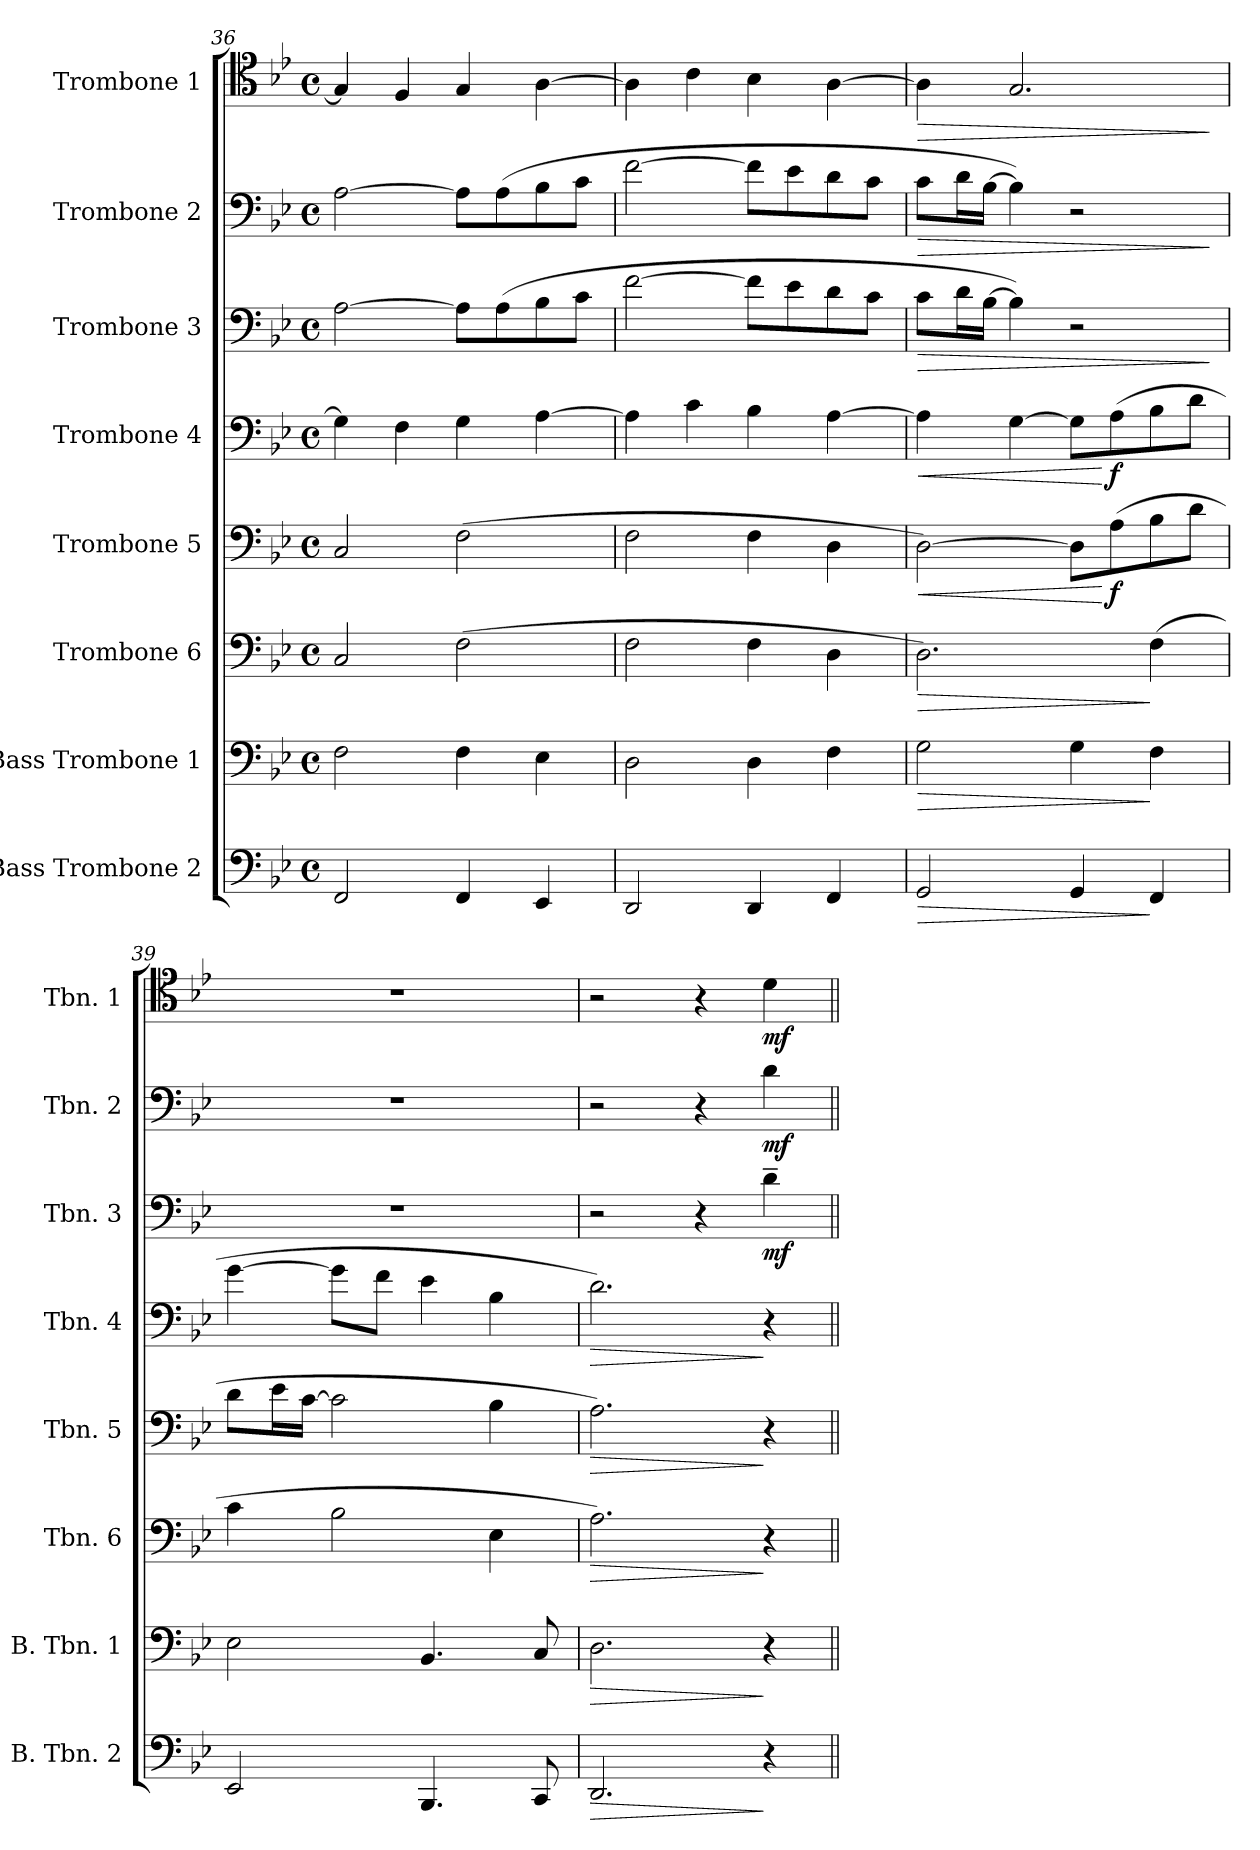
**kern	**dynam	**kern	**dynam	**kern	**dynam	**kern	**dynam	**kern	**dynam	**kern	**dynam	**kern	**dynam	**kern	**dynam
*part8	*part8	*part7	*part7	*part6	*part6	*part5	*part5	*part4	*part4	*part3	*part3	*part2	*part2	*part1	*part1
*staff8	*staff8	*staff7	*staff7	*staff6	*staff6	*staff5	*staff5	*staff4	*staff4	*staff3	*staff3	*staff2	*staff2	*staff1	*staff1
*I"Bass Trombone 2	*	*I"Bass Trombone 1	*	*I"Trombone 6	*	*I"Trombone 5	*	*I"Trombone 4	*	*I"Trombone 3	*	*I"Trombone 2	*	*I"Trombone 1	*
*I'B. Tbn. 2	*	*I'B. Tbn. 1	*	*I'Tbn. 6	*	*I'Tbn. 5	*	*I'Tbn. 4	*	*I'Tbn. 3	*	*I'Tbn. 2	*	*I'Tbn. 1	*
*clefF4	*	*clefF4	*	*clefF4	*	*clefF4	*	*clefF4	*	*clefF4	*	*clefF4	*	*clefC4	*
*k[b-e-]	*	*k[b-e-]	*	*k[b-e-]	*	*k[b-e-]	*	*k[b-e-]	*	*k[b-e-]	*	*k[b-e-]	*	*k[b-e-]	*
*M4/4	*	*M4/4	*	*M4/4	*	*M4/4	*	*M4/4	*	*M4/4	*	*M4/4	*	*M4/4	*
*met(c)	*	*met(c)	*	*met(c)	*	*met(c)	*	*met(c)	*	*met(c)	*	*met(c)	*	*met(c)	*
=36	=36	=36	=36	=36	=36	=36	=36	=36	=36	=36	=36	=36	=36	=36	=36
2FF/	.	2F\	.	2C/	.	2C/	.	4G\]	.	[2A\	.	[2A\	.	4G/]	.
.	.	.	.	.	.	.	.	4F\	.	.	.	.	.	4F/	.
4FF/	.	4F\	.	(>2F\	.	(>2F\	.	4G\	.	8A\L]	.	8A\L]	.	4G/	.
.	.	.	.	.	.	.	.	.	.	(>8A\	.	(>8A\	.	.	.
4EE-/	.	4E-\	.	.	.	.	.	[4A\	.	8B-\	.	8B-\	.	[4A\	.
.	.	.	.	.	.	.	.	.	.	8c\J	.	8c\J	.	.	.
=37	=37	=37	=37	=37	=37	=37	=37	=37	=37	=37	=37	=37	=37	=37	=37
2DD/	.	2D\	.	2F\	.	2F\	.	4A\]	.	[2f\	.	[2f\	.	4A\]	.
.	.	.	.	.	.	.	.	4c\	.	.	.	.	.	4c\	.
4DD/	.	4D\	.	4F\	.	4F\	.	4B-\	.	8f\L]	.	8f\L]	.	4B-\	.
.	.	.	.	.	.	.	.	.	.	8e-\	.	8e-\	.	.	.
4FF/	.	4F\	.	4D\	.	4D\	.	[4A\	.	8d\	.	8d\	.	[4A\	.
.	.	.	.	.	.	.	.	.	.	8c\J	.	8c\J	.	.	.
!!LO:PB:g=z
=38	=38	=38	=38	=38	=38	=38	=38	=38	=38	=38	=38	=38	=38	=38	=38
!	!LO:HP:b	!	!LO:HP:b	!	!LO:HP:b	!	!LO:HP:b	!	!LO:HP:b	!	!LO:HP:b	!	!LO:HP:b	!	!LO:HP:b
2GG/	>	2G\	>	2.D\)	>	[2D\)	<	4A\]	<	8c\L	>	8c\L	>	4A\]	>
.	.	.	.	.	.	.	.	.	.	16d\L	.	16d\L	.	.	.
.	.	.	.	.	.	.	.	.	.	[16B-\JJ	.	[16B-\JJ	.	.	.
.	.	.	.	.	.	.	.	[4G\	.	4B-\])	.	4B-\])	.	2.G/	.
4GG/	.	4G\	.	.	.	8D\L]	.	8G\L]	.	2r	.	2r	.	.	.
!	!	!	!	!	!	!	!LO:DY:n=1:b	!	!LO:DY:n=1:b	!	!	!	!	!	!
.	.	.	.	.	.	(>8A\	[ f	(>8A\	[ f	.	.	.	.	.	.
4FF/	]	4F\	]	(>4F\	]	8B-\	.	8B-\	.	.	.	.	.	.	.
.	.	.	.	.	.	8d\J	.	8d\J	.	.	.	.	.	.	.
.	.	.	.	.	.	.	.	.	.	.	]	.	]	.	]
=39	=39	=39	=39	=39	=39	=39	=39	=39	=39	=39	=39	=39	=39	=39	=39
2EE-/	.	2E-\	.	4c\	.	8d\L	.	[4g\	.	1r	.	1r	.	1r	.
.	.	.	.	.	.	16e-\L	.	.	.	.	.	.	.	.	.
.	.	.	.	.	.	[16c\JJ	.	.	.	.	.	.	.	.	.
.	.	.	.	2B-\	.	2c\]	.	8g\L]	.	.	.	.	.	.	.
.	.	.	.	.	.	.	.	8f\J	.	.	.	.	.	.	.
4.BBB-/	.	4.BB-/	.	.	.	.	.	4e-\	.	.	.	.	.	.	.
.	.	.	.	4E-\	.	4B-\	.	4B-\	.	.	.	.	.	.	.
8CC/	.	8C/	.	.	.	.	.	.	.	.	.	.	.	.	.
=40	=40	=40	=40	=40	=40	=40	=40	=40	=40	=40	=40	=40	=40	=40	=40
!	!LO:HP:b	!	!LO:HP:b	!	!LO:HP:b	!	!LO:HP:b	!	!LO:HP:b	!	!	!	!	!	!
2.DD/	>	2.D\	>	2.A\)	>	2.A\)	>	2.d\)	>	2r	.	2r	.	2r	.
.	.	.	.	.	.	.	.	.	.	4r	.	4r	.	4r	.
!	!	!	!	!	!	!	!	!	!	!	!LO:DY:b	!	!LO:DY:b	!	!LO:DY:b
4r	]	4r	]	4r	]	4r	]	4r	]	4d~\	mf	4d\	mf	4d\	mf
=||	=||	=||	=||	=||	=||	=||	=||	=||	=||	=||	=||	=||	=||	=||	=||
*-	*-	*-	*-	*-	*-	*-	*-	*-	*-	*-	*-	*-	*-	*-	*-
